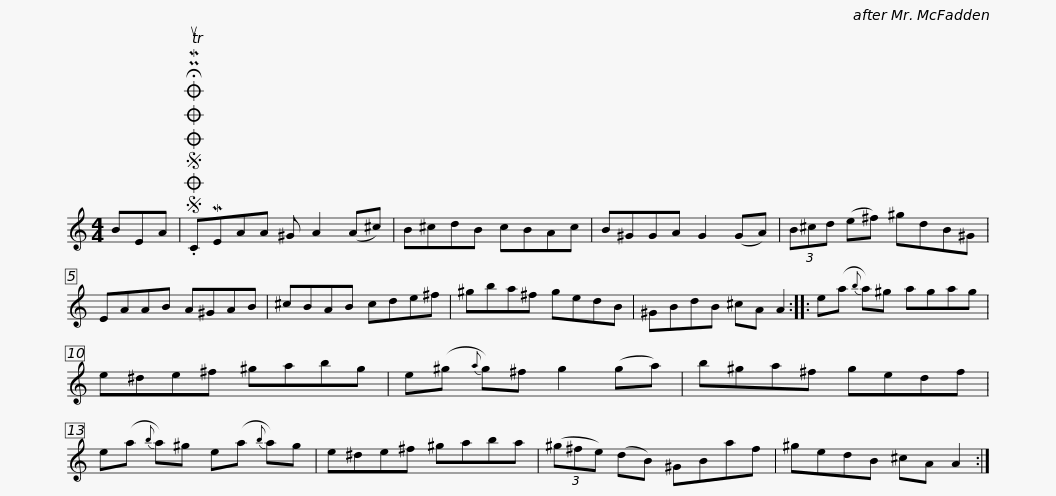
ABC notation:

X:1
L:1/8
M:4/4
I:linebreak $
K:C
V:1 treble
V:1
 BEA |SOSOOO .!fermata!PMTuCMEAA ^G A2 (A^c) | B^cdB cBAc | B^GGA G2 (GA) | (3B^cd (e^f) ^gdB^G | %5
 EAAB A^GAB |$ ^cBAB cde^f | ^gba^f gedB | ^GBdB ^cA A2 :: e(a{b} a)^g agag | %10
 e^de^f ^gabg |$ e(^g{a} g)^f g2 (ga) | b^ga^f gedf | e(a{b} a)^g e(a{b} a)g | e^de^f ^gaba |$ %15
 (3(^g^fe) (dB) ^GBaf | ^gedB ^cA A2 :| %17
